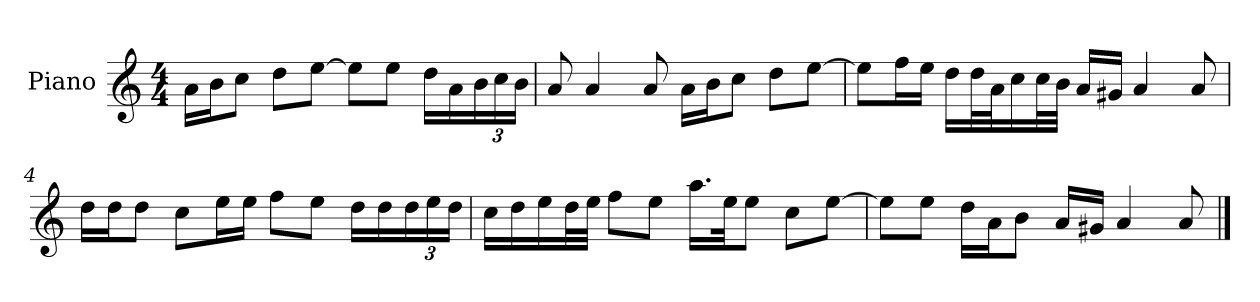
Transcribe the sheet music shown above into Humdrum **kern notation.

**kern
*part1
*staff1
*I"Piano
*I'P-no
*clefG2
*k[]
*M4/4
*MM90
=1
16a\LL
16b\J
8cc\J
8dd\L
[8ee\J
8ee\L]
8ee\J
16dd\LL
16a\
*Xbrackettup
24b\
24cc\
24b\JJ
=2
8a/
4a/
8a/
16a\LL
16b\J
8cc\J
8dd\L
[8ee\J
=3
8ee\L]
16ff\L
16ee\JJ
16dd\LL
32dd\L
32a\J
16cc\
32cc\L
32b\JJJ
16a/LL
16g#X/JJ
4a/
8a/
!!LO:LB:g=z
=4
16dd\LL
16dd\J
8dd\J
8cc\L
16ee\L
16ee\JJ
8ff\L
8ee\J
16dd\LL
16dd\
24dd\
24ee\
24dd\JJ
=5
16cc\LL
16dd\
16ee\
32dd\L
32ee\JJJ
8ff\L
8ee\J
16.aa\LL
32ee\JK
8ee\J
8cc\L
[8ee\J
=6
8ee\L]
8ee\J
16dd\LL
16a\J
8b\J
16a/LL
16g#X/JJ
4a/
8a/
==
*-
